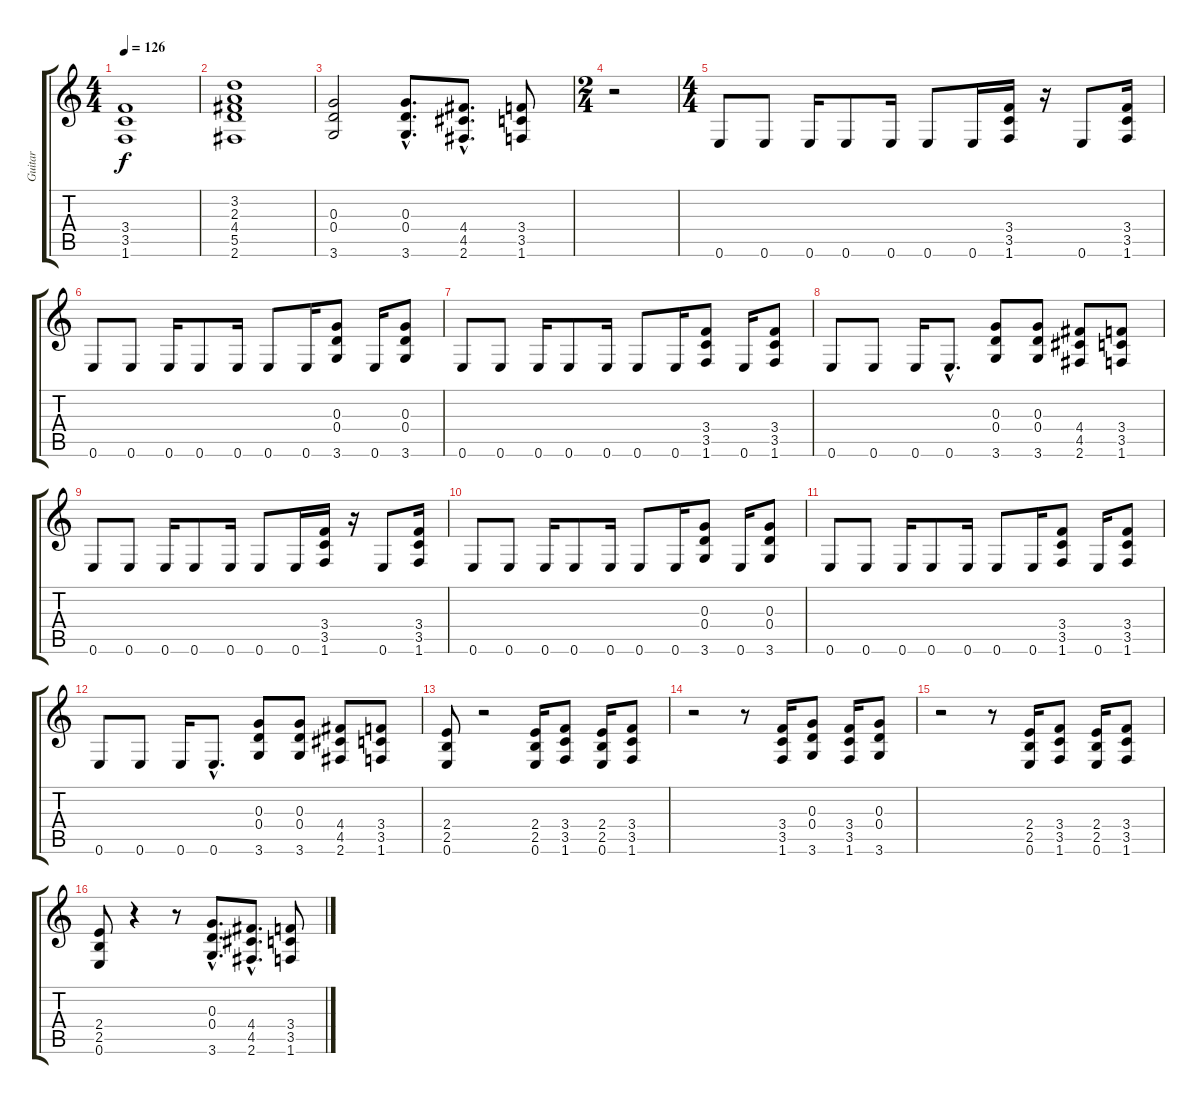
\track ("Guitar" "Guitar") {instrument distortionguitar}
\staff {score tabs}
\tuning (E4 B3 G3 D3 A2 E2) {hide}
\ts (4 4)
\tempo 126
\clef g2
\ks c
(3.4 3.5 1.6).1{dy f} |
(3.2 2.3 4.4 5.5 2.6).1 |
(0.3 0.4 3.6).2 (0.3{hac} 0.4{hac} 3.6{hac}).8{d} (4.4{hac} 4.5{hac} 2.6{hac}).8{d} (3.4 3.5 1.6).8 |
\ts (2 4)
r.2 |
\ts (4 4)
0.6.8 0.6.8 0.6.16 0.6.8 0.6.16 0.6.8 0.6.16 (3.4 3.5 1.6).16 r.16 0.6.8 (3.4 3.5 1.6).16 |
0.6.8 0.6.8 0.6.16 0.6.8 0.6.16 0.6.8 0.6.16 (0.3 0.4 3.6).8 0.6.16 (0.3 0.4 3.6).8 |
0.6.8 0.6.8 0.6.16 0.6.8 0.6.16 0.6.8 0.6.16 (3.4 3.5 1.6).8 0.6.16 (3.4 3.5 1.6).8 |
0.6.8 0.6.8 0.6.16 0.6{hac}.8{d} (0.3 0.4 3.6).8 (0.3 0.4 3.6).8 (4.4 4.5 2.6).8 (3.4 3.5 1.6).8 |
0.6.8 0.6.8 0.6.16 0.6.8 0.6.16 0.6.8 0.6.16 (3.4 3.5 1.6).16 r.16 0.6.8 (3.4 3.5 1.6).16 |
0.6.8 0.6.8 0.6.16 0.6.8 0.6.16 0.6.8 0.6.16 (0.3 0.4 3.6).8 0.6.16 (0.3 0.4 3.6).8 |
0.6.8 0.6.8 0.6.16 0.6.8 0.6.16 0.6.8 0.6.16 (3.4 3.5 1.6).8 0.6.16 (3.4 3.5 1.6).8 |
0.6.8 0.6.8 0.6.16 0.6{hac}.8{d} (0.3 0.4 3.6).8 (0.3 0.4 3.6).8 (4.4 4.5 2.6).8 (3.4 3.5 1.6).8 |
(2.4 2.5 0.6).8 r.2 (2.4 2.5 0.6).16 (3.4 3.5 1.6).8 (2.4 2.5 0.6).16 (3.4 3.5 1.6).8 |
r.2 r.8 (3.4 3.5 1.6).16 (0.3 0.4 3.6).8 (3.4 3.5 1.6).16 (0.3 0.4 3.6).8 |
r.2 r.8 (2.4 2.5 0.6).16 (3.4 3.5 1.6).8 (2.4 2.5 0.6).16 (3.4 3.5 1.6).8 |
(2.4 2.5 0.6).8 r.4 r.8 (0.3{hac} 0.4{hac} 3.6{hac}).8{d} (4.4{hac} 4.5{hac} 2.6{hac}).8{d} (3.4 3.5 1.6).8
